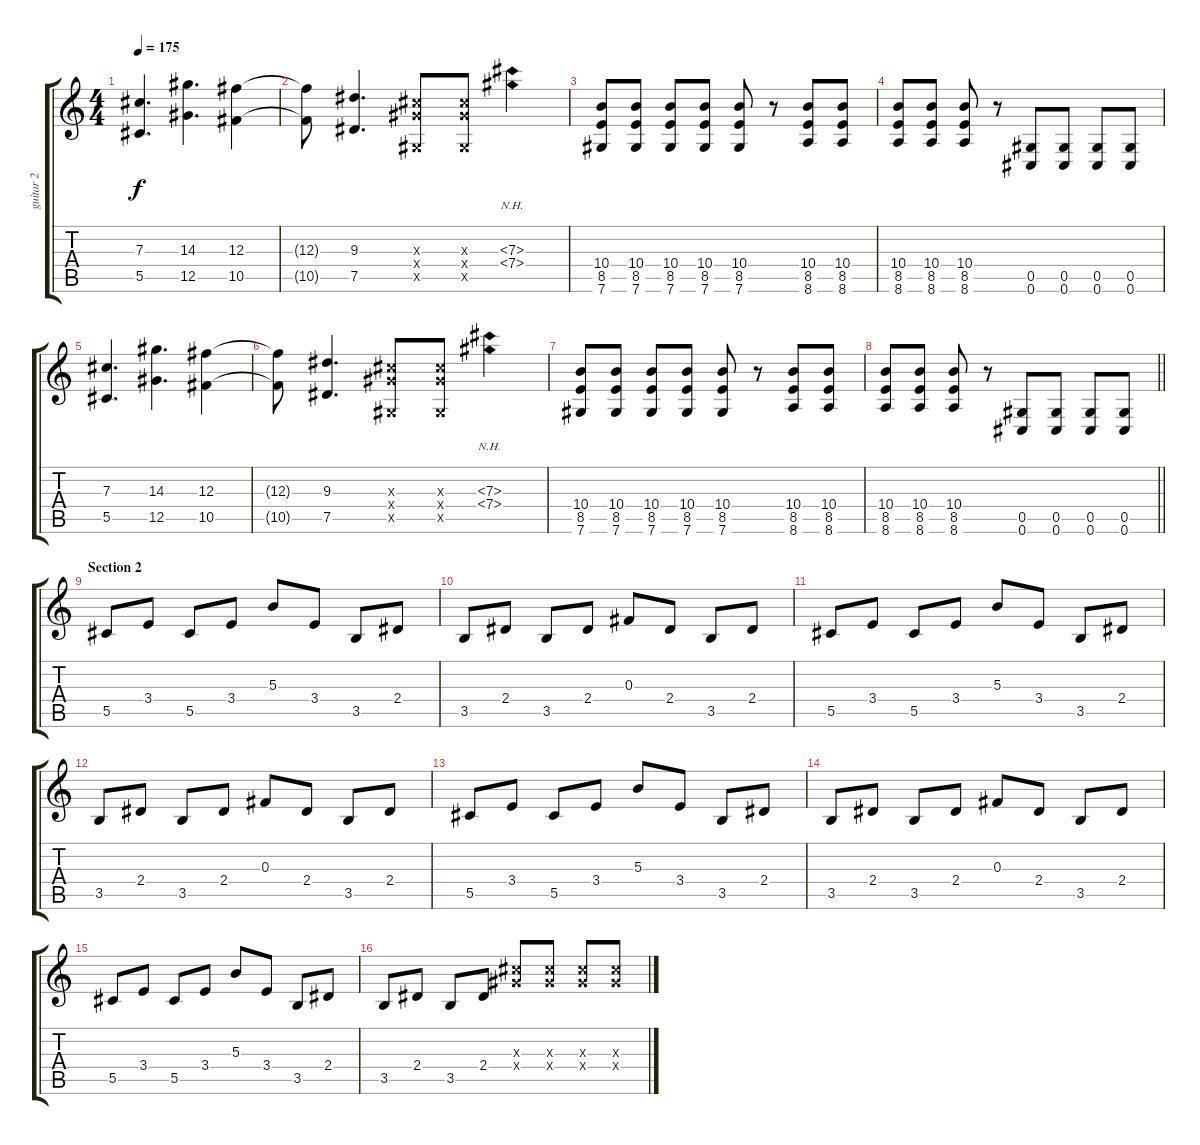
\track ("guitar 2" "guitar 2") {instrument distortionguitar}
\staff {score tabs}
\tuning (Eb4 Bb3 Gb3 Db3 Ab2 Db2) {hide}
\ts (4 4)
\tempo 175
\clef g2
\ks c
(7.3 5.5).4{d dy f} (14.3 12.5).4{d} (12.3 10.5).4 |
(12.3{t} 10.5{t}).8 (9.3 7.5).4{d} (7.3{x} 7.4{x} 0.5{x}).8 (7.3{x} 7.4{x} 0.5{x}).8 (7.3{nh} 7.4{nh}).4 |
(10.4 8.5 7.6).8 (10.4 8.5 7.6).8 (10.4 8.5 7.6).8 (10.4 8.5 7.6).8 (10.4 8.5 7.6).8 r.8 (10.4 8.5 8.6).8 (10.4 8.5 8.6).8 |
(10.4 8.5 8.6).8 (10.4 8.5 8.6).8 (10.4 8.5 8.6).8 r.8 (0.5 0.6).8 (0.5 0.6).8 (0.5 0.6).8 (0.5 0.6).8 |
(7.3 5.5).4{d} (14.3 12.5).4{d} (12.3 10.5).4 |
(12.3{t} 10.5{t}).8 (9.3 7.5).4{d} (7.3{x} 7.4{x} 0.5{x}).8 (7.3{x} 7.4{x} 0.5{x}).8 (7.3{nh} 7.4{nh}).4 |
(10.4 8.5 7.6).8 (10.4 8.5 7.6).8 (10.4 8.5 7.6).8 (10.4 8.5 7.6).8 (10.4 8.5 7.6).8 r.8 (10.4 8.5 8.6).8 (10.4 8.5 8.6).8 |
\barLineRight lightlight
(10.4 8.5 8.6).8 (10.4 8.5 8.6).8 (10.4 8.5 8.6).8 r.8 (0.5 0.6).8 (0.5 0.6).8 (0.5 0.6).8 (0.5 0.6).8 |
\section ("" "Section 2")
5.5.8 3.4.8 5.5.8 3.4.8 5.3.8 3.4.8 3.5.8 2.4.8 |
3.5.8 2.4.8 3.5.8 2.4.8 0.3.8 2.4.8 3.5.8 2.4.8 |
5.5.8 3.4.8 5.5.8 3.4.8 5.3.8 3.4.8 3.5.8 2.4.8 |
3.5.8 2.4.8 3.5.8 2.4.8 0.3.8 2.4.8 3.5.8 2.4.8 |
5.5.8 3.4.8 5.5.8 3.4.8 5.3.8 3.4.8 3.5.8 2.4.8 |
3.5.8 2.4.8 3.5.8 2.4.8 0.3.8 2.4.8 3.5.8 2.4.8 |
5.5.8 3.4.8 5.5.8 3.4.8 5.3.8 3.4.8 3.5.8 2.4.8 |
3.5.8 2.4.8 3.5.8 2.4.8 (7.3{x} 7.4{x}).8 (7.3{x} 7.4{x}).8 (7.3{x} 7.4{x}).8 (7.3{x} 7.4{x}).8
